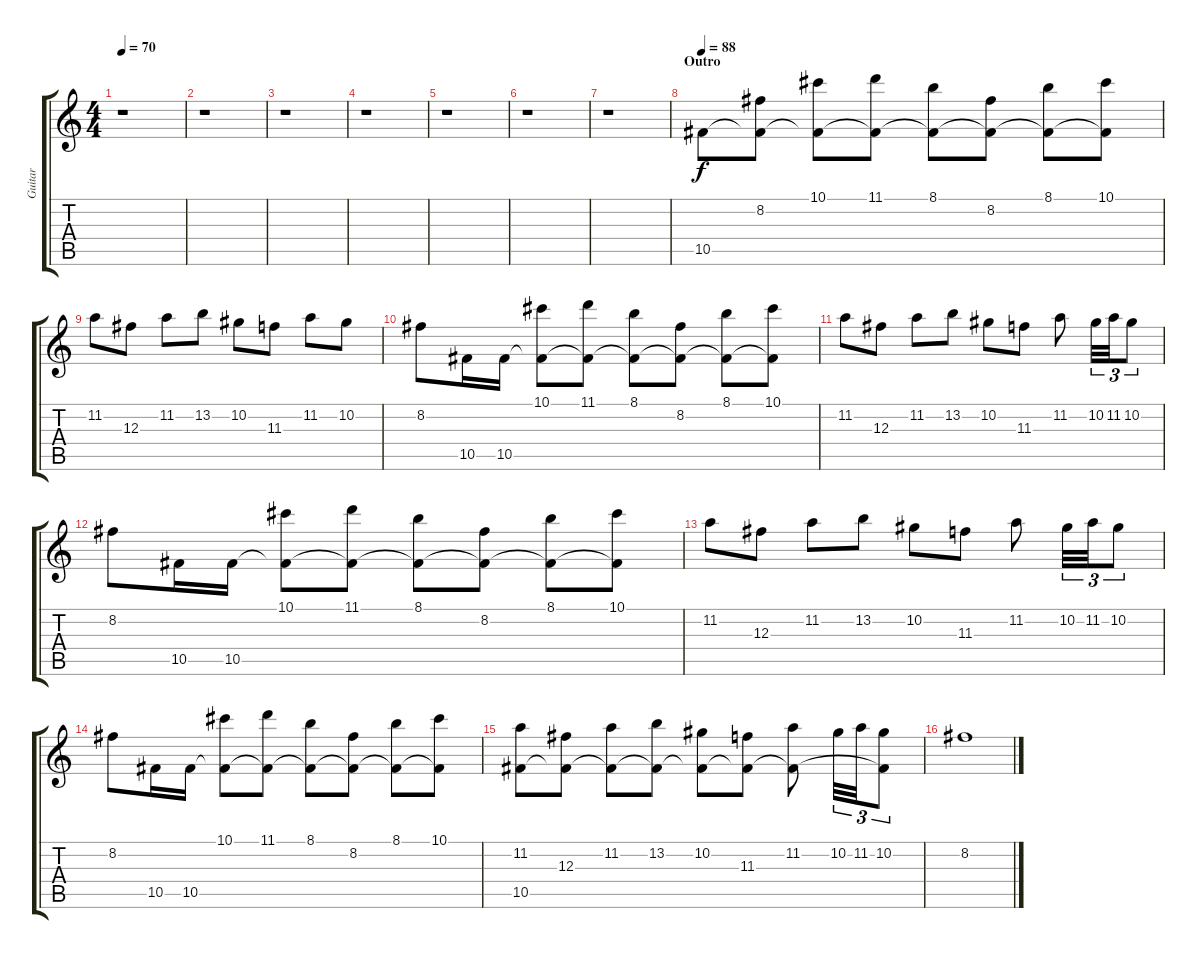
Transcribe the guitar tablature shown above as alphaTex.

\track ("Guitar" "Guitar") {instrument acousticguitarsteel}
\staff {score tabs}
\tuning (Eb4 Bb3 Gb3 Db3 Ab2 Eb2) {hide}
\ts (4 4)
\tempo 70
\clef g2
\ks c
r.1{dy f} |
r.1 |
r.1 |
r.1 |
r.1 |
r.1 |
r.1 |
\section ("" "Outro")
\tempo 88
10.5.8{volume 12 instrument acousticguitarnylon} (8.2 10.5{t}).8 (10.1 10.5{t}).8 (11.1 10.5{t}).8 (8.1 10.5{t}).8 (8.2 10.5{t}).8 (8.1 10.5{t}).8 (10.1 10.5{t}).8 |
11.2.8 12.3.8 11.2.8 13.2.8 10.2.8 11.3.8 11.2.8 10.2.8 |
8.2.8 10.5.16 10.5.16 (10.1 10.5{t}).8 (11.1 10.5{t}).8 (8.1 10.5{t}).8 (8.2 10.5{t}).8 (8.1 10.5{t}).8 (10.1 10.5{t}).8 |
11.2.8 12.3.8 11.2.8 13.2.8 10.2.8 11.3.8 11.2.8 10.2.32{tu (3 2)} 11.2.32{tu (3 2)} 10.2.8{tu (3 2)} |
8.2.8 10.5.16 10.5.16 (10.1 10.5{t}).8 (11.1 10.5{t}).8 (8.1 10.5{t}).8 (8.2 10.5{t}).8 (8.1 10.5{t}).8 (10.1 10.5{t}).8 |
11.2.8 12.3.8 11.2.8 13.2.8 10.2.8 11.3.8 11.2.8 10.2.32{tu (3 2)} 11.2.32{tu (3 2)} 10.2.8{tu (3 2)} |
8.2.8 10.5.16 10.5.16 (10.1 10.5{t}).8 (11.1 10.5{t}).8 (8.1 10.5{t}).8 (8.2 10.5{t}).8 (8.1 10.5{t}).8 (10.1 10.5{t}).8 |
(11.2 10.5).8 (12.3 10.5{t}).8 (11.2 10.5{t}).8 (13.2 10.5{t}).8 (10.2 10.5{t}).8 (11.3 10.5{t}).8 (11.2 10.5{t}).8 10.2.32{tu (3 2)} 11.2.32{tu (3 2)} (10.2 10.5{t}).8{tu (3 2)} |
8.2.1
